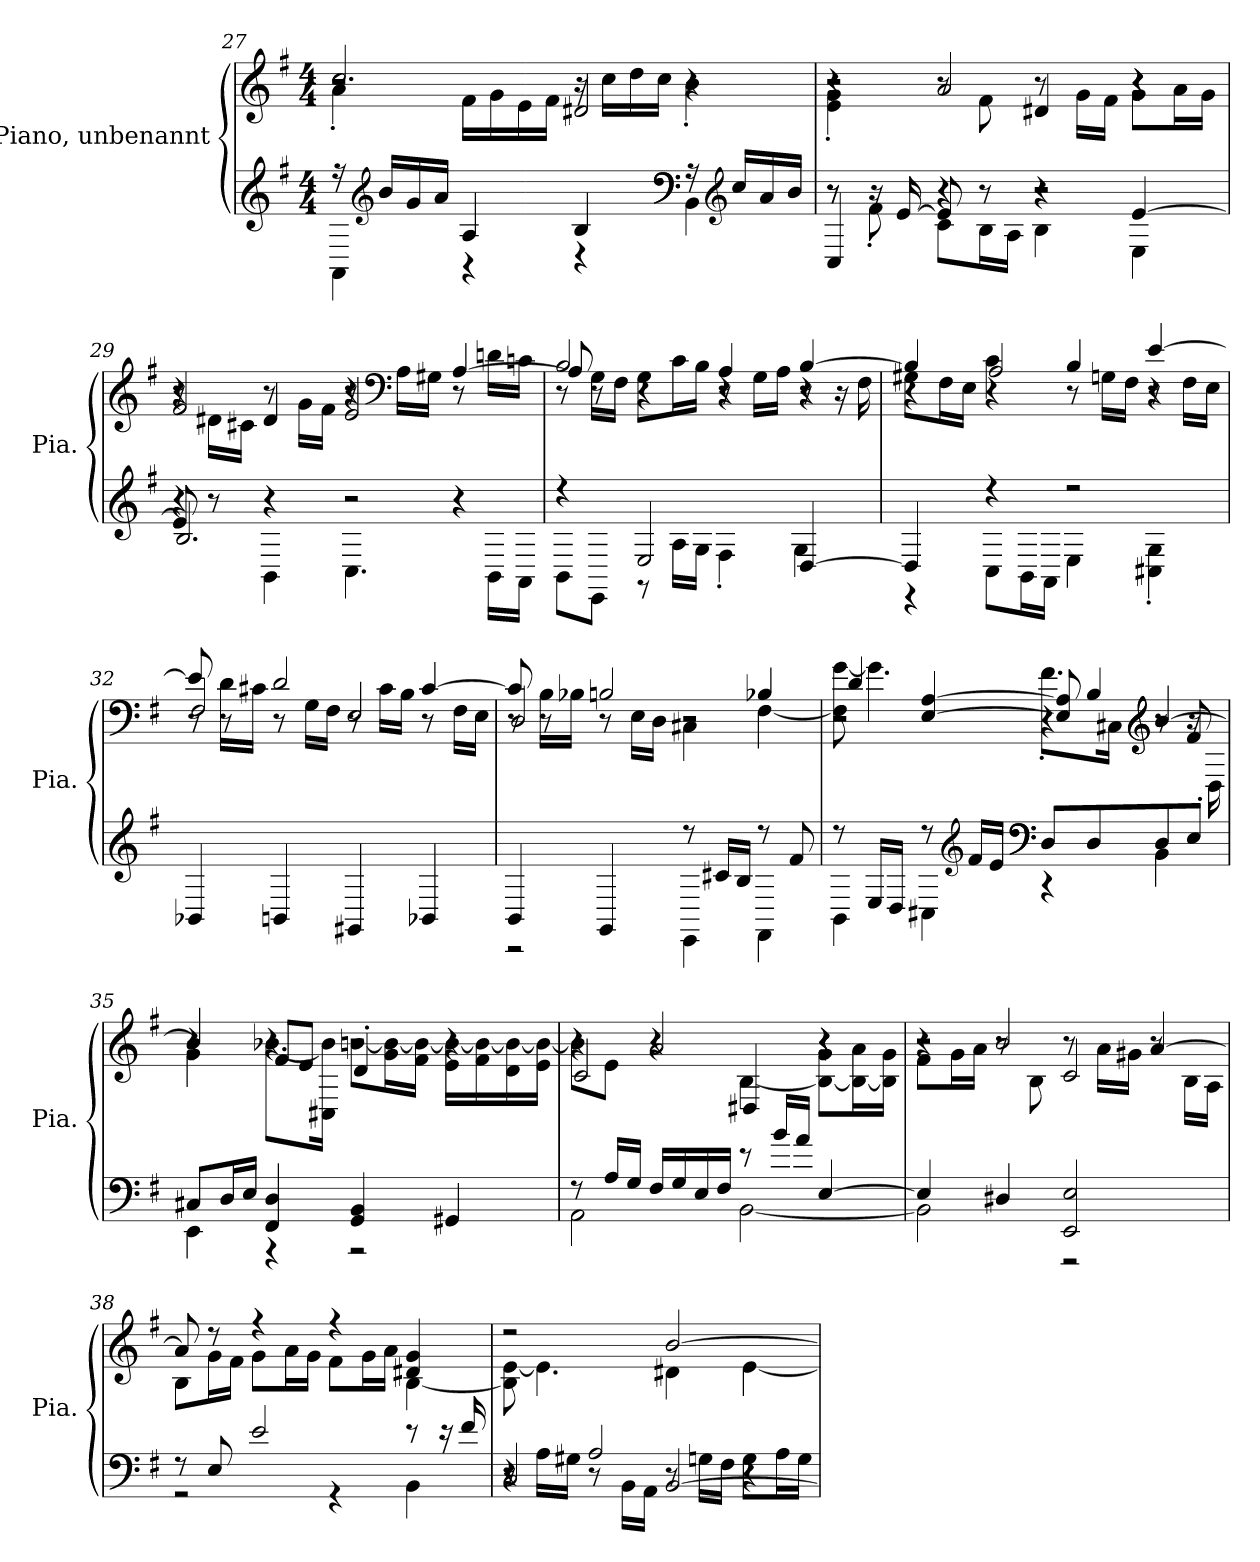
**kern	**kern
*part1	*part1
*staff2	*staff1
*I"Piano, unbenannt	*
*I'Pia.	*
!!LO:LB:g=z
*clefG2	*clefG2
*k[f#]	*k[f#]
*M4/4	*M4/4
=27	=27
*^	*^
*	*	*	*^
16r	4AA\	2.cc/	4a'\	2r
*clefG2	*	*	*	*
16b/LL	.	.	.	.
16g/	.	.	.	.
16a/JJ	.	.	.	.
4A/	4r	.	16f#\LL	.
.	.	.	16g\	.
.	.	.	16e\	.
.	.	.	16f#\JJ	.
4B/	4r	.	16r	2d#X/
.	.	.	16cc\LL	.
.	.	.	16dd\	.
.	.	.	16cc\JJ	.
*clefF4	*	*	*	*
16r	4BB\	4r	4b'\	.
*clefG2	*	*	*	*
16cc/LL	.	.	.	.
16a/	.	.	.	.
16b/JJ	.	.	.	.
=28	=28	=28	=28	=28
*	*^	*	*	*
8r	8r	4C/	4r	4e\' 4g\'	2r
16r	8f#'\	.	.	.	.
[16e/	.	.	.	.	.
8e/]	8c\L	4r	2a/	8r	.
8r	16B\L	.	.	8f#\	.
.	16A\JJ	.	.	.	.
4r	4B\	2r	.	8r	4d#X/
.	.	.	.	16g\LL	.
.	.	.	.	16f#\JJ	.
[4e/	4E\	.	4r	8g\L	4r
.	.	.	.	16a\L	.
.	.	.	.	16g\JJ	.
!!LO:LB:g=z	!!	!!
=29	=29	=29	=29	=29	=29
8e/]	4r	2.B/	4r	8r	2f#/
8r	.	.	.	16d#X\LL	.
.	.	.	.	16c#X\JJ	.
4r	4BB\	.	4d#/	8r	.
.	.	.	.	16g\LL	.
.	.	.	.	16f#\JJ	.
2r	4.C\	.	2e/	8r	4r
*	*	*	*clefF4	*	*
.	.	.	.	16A\LL	.
.	.	.	.	16G#X\JJ	.
.	.	4r	.	8r	[4A/
.	16BB\LL	.	.	16dn\LL	.
.	16AA\JJ	.	.	16cn\JJ	.
*	*v	*v	*	*	*
=30	=30	=30	=30	=30
4r	8BB\L	2B/	8r	8A/]
.	8EE\J	.	16G\LL	8r
.	.	.	16F#\JJ	.
2E/	8r	.	8G\L	4r
.	16A\LL	.	16c\L	.
.	16G\JJ	.	16B\JJ	.
.	4F#'\	4r	8r	4A/
.	.	.	16G\LL	.
.	.	.	16A\JJ	.
[4D/	4G\	[4B/	8r	4r
.	.	.	16r	.
.	.	.	16F#\	.
=31	=31	=31	=31	=31
4D/]	4r	4B/]	8G#X\L	4r
.	.	.	16F#\L	.
.	.	.	16E\JJ	.
4r	8C\L	4r	4c\	2A/
.	16BB\L	.	.	.
.	16AA\JJ	.	.	.
2r	4E\	4B/	8r	.
.	.	.	16Gn\LL	.
.	.	.	16F#\JJ	.
.	4C#X\' 4G\'	[4e/	8r	4r
.	.	.	16F#\LL	.
.	.	.	16E\JJ	.
*v	*v	*	*	*
!!LO:LB:g=z	!!	!!
=32	=32	=32	=32
4BB-X/	8e/]	8r	2F#/
.	8r	16d\LL	.
.	.	16c#X\JJ	.
4BBn/	2d/	8r	.
.	.	16G\LL	.
.	.	16F#\JJ	.
4GG#X/	.	8r	2E/
.	.	16c#\LL	.
.	.	16B\JJ	.
4BB-X/	[4c#/	8r	.
.	.	16F#\LL	.
.	.	16E\JJ	.
=33	=33	=33	=33
*^	*	*	*
4BB/	2r	8c#/]	8r	2D/
.	.	8r	16B\LL	.
.	.	.	16B-X\JJ	.
4GG/	.	2Bn/	8r	.
.	.	.	16E\LL	.
.	.	.	16D\JJ	.
8r	4EE\	.	4C#X\	2r
16c#X/LL	.	.	.	.
16B/JJ	.	.	.	.
8r	4FF#\	4B-X/	[4F#\	.
8f#/	.	.	.	.
=34	=34	=34	=34	=34
8r	4BB\	2r	8F#\] [8g\	4d/
16E/LL	.	.	4.g\]	.
16D/JJ	.	.	.	.
8r	4C#X\	.	.	[4E/ [4A/
*clefG2	*	*	*	*
16f#/LL	.	.	.	.
16e/JJ	.	.	.	.
*clefF4	*	*	*	*
8D/L	4r	4r	8.f#'\L	8E/] 8A/]
8D/	.	.	.	4B/
.	.	.	16C#X\Jk	.
*	*	*clefG2	*	*
8D/	4BB\	[4b/	8r	.
8E'/J	.	.	16r	8f#/
.	.	.	16D\	.
!!LO:PB:g=z	!!	!!
=35	=35	=35	=35	=35
8C#X/L	4EE\	4b/]	4g\	4r
16D/L	.	.	.	.
16E/JJ	.	.	.	.
4FF#/ 4D/	4r	4r	[8.b-X\L	8f#/L
.	.	.	.	8e/J
.	.	.	16C#X\ 16b-\]Jk	.
4GG/ 4BB/	2r	2r	[8bn\L	4d'/
.	.	.	16g\ 16b\_L	.
.	.	.	16f#\ 16b\_JJ	.
4GG#X/	.	.	16e\ 16b\_LL	4r
.	.	.	16f#\ 16b\_	.
.	.	.	16d\ 16b\_	.
.	.	.	16e\ 16b\_JJ	.
=36	=36	=36	=36	=36
8r	2AA\	4r	8b\L]	2c/
16A/LL	.	.	8e\J	.
16G/JJ	.	.	.	.
16F#/LL	.	2a/	4r	.
16G/	.	.	.	.
16E/	.	.	.	.
16F#/JJ	.	.	.	.
8r	[2BB\	.	[4B\	4D#X/
16b/LL	.	.	.	.
16a/JJ	.	.	.	.
[4E/	.	4r	8B\_ 8g\L	4r
.	.	.	16B\_ 16a\L	.
.	.	.	16B\] 16g\JJ	.
=37	=37	=37	=37	=37
4E/]	2BB\]	4r	8f#\L	2r
.	.	.	16g\L	.
.	.	.	16a\JJ	.
4D#X/	.	2b/	8r	.
.	.	.	8B\	.
2EE/ 2E/	2r	.	8r	2c/
.	.	.	16a\LL	.
.	.	.	16g#X\JJ	.
.	.	[4a/	8r	.
.	.	.	16B\LL	.
.	.	.	16A\JJ	.
*	*	*	*v	*v
!!LO:LB:g=z
=38	=38	=38	=38
8r	2r	8a/]	8B\L
8E/	.	8r	16g\L
.	.	.	16f#\JJ
2e/	.	4r	8g\L
.	.	.	16a\L
.	.	.	16g\JJ
.	4r	4r	8f#\L
.	.	.	16g\L
.	.	.	16a\JJ
8r	4BB\	4d#X/ 4g/	[4B\
16r	.	.	.
16f#/	.	.	.
=39	=39	=39	=39
*	*^	*	*
4r	8r	2C/	2r	8B\] [8e\
.	16A\LL	.	.	4.e\]
.	16G#X\JJ	.	.	.
2A/	8r	.	.	.
.	16BB\LL	.	.	.
.	16AA\JJ	.	.	.
.	8r	[2BB/	[2b/	4d#X\
.	16Gn\LL	.	.	.
.	16F#\JJ	.	.	.
4r	8G\L	.	.	[4e\
.	16A\L	.	.	.
.	16G\JJ	.	.	.
*v	*v	*v	*	*
*	*v	*v
=	=
*-	*-
